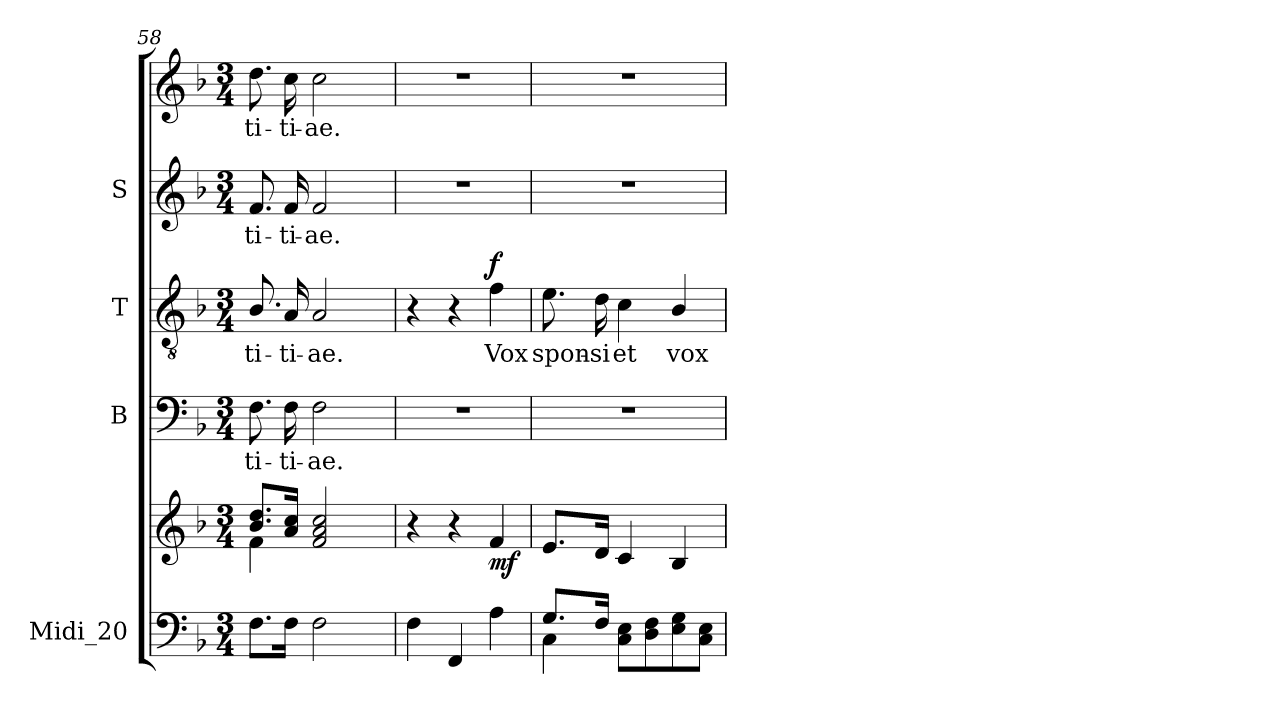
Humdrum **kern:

**kern	**kern	**dynam	**kern	**text	**kern	**text	**dynam	**kern	**text	**kern	**text
*part4	*part4	*part4	*part3	*part3	*part2	*part2	*part2	*part1	*part1	*part1	*part1
*staff6	*staff5	*staff5/6	*staff4	*staff4	*staff3	*staff3	*staff3	*staff2	*staff2	*staff1	*staff1
*I"Midi_20	*	*	*I"B	*	*I"T	*	*	*I"S	*	*	*
*	*	*	*I'B	*	*I'T	*	*	*I'S	*	*	*
*clefF4	*clefG2	*	*clefF4	*	*clefGv2	*	*	*clefG2	*	*clefG2	*
*k[b-]	*k[b-]	*	*k[b-]	*	*k[b-]	*	*	*k[b-]	*	*k[b-]	*
*F:	*F:	*	*F:	*	*F:	*	*	*F:	*	*F:	*
*M3/4	*M3/4	*	*M3/4	*	*M3/4	*	*	*M3/4	*	*M3/4	*
=58	=58	=58	=58	=58	=58	=58	=58	=58	=58	=58	=58
*	*^	*	*	*	*	*	*	*	*	*	*
!	!	!	!	!	!LO:LY:b	!	!LO:LY:b	!	!	!LO:LY:b	!	!LO:LY:b
8.FL	8.b-/ 8.dd/L	4f\	.	8.F	-ti-	8.B-/	-ti-	.	8.f	ti-	8.dd	-ti-
!	!	!	!	!	!LO:LY:b	!	!LO:LY:b	!	!	!LO:LY:b	!	!LO:LY:b
16FJ	16a/ 16cc/J	.	.	16F	-ti-	16A	-ti-	.	16f	-ti-	16cc	-ti-
!	!	!	!	!	!LO:LY:b	!	!LO:LY:b	!	!	!LO:LY:b	!	!LO:LY:b
2F	2f 2a 2cc	4ryy	.	2F	-ae.	2A	-ae.	.	2f	-ae.	2cc	-ae.
.	.	4ryy	.	.	.	.	.	.	.	.	.	.
=59	=59	=59	=59	=59	=59	=59	=59	=59	=59	=59	=59	=59
*^	*	*	*	*	*	*	*	*	*	*	*	*
!	!	!	!	!	!LO:N:vis=1	!	!	!	!	!LO:N:vis=1	!	!LO:N:vis=1	!
2ryy	4F	4r	4ryy	.	2.r	.	4r	.	.	2.r	.	2.r	.
.	4FF	4r	4ryy	.	.	.	4r	.	.	.	.	.	.
!	!	!	!	!LO:DY:b	!	!	!	!LO:LY:b	!LO:DY:b	!	!	!	!
4A\	4ryy	4f	4ryy	mf	.	.	4f	Vox	f	.	.	.	.
=60	=60	=60	=60	=60	=60	=60	=60	=60	=60	=60	=60	=60	=60
!	!	!	!	!	!LO:N:vis=1	!	!	!LO:LY:b	!	!LO:N:vis=1	!	!LO:N:vis=1	!
8.G/L	4C\	8.eL	4ryy	.	2.r	.	8.e	spon-	.	2.r	.	2.r	.
!	!	!	!	!	!	!	!	!LO:LY:b	!	!	!	!	!
16F/J	.	16dJ	.	.	.	.	16d	-si	.	.	.	.	.
!	!	!	!	!	!	!	!	!LO:LY:b	!	!	!	!	!
2ryy	8C 8EL	4c	2ryy	.	.	.	4c	et	.	.	.	.	.
.	8D 8F	.	.	.	.	.	.	.	.	.	.	.	.
!	!	!	!	!	!	!	!	!LO:LY:b	!	!	!	!	!
.	8E 8G	4B-	.	.	.	.	4B-/	vox	.	.	.	.	.
.	8C 8EJ	.	.	.	.	.	.	.	.	.	.	.	.
*v	*v	*	*	*	*	*	*	*	*	*	*	*	*
*	*v	*v	*	*	*	*	*	*	*	*	*	*
=	=	=	=	=	=	=	=	=	=	=	=
*-	*-	*-	*-	*-	*-	*-	*-	*-	*-	*-	*-
